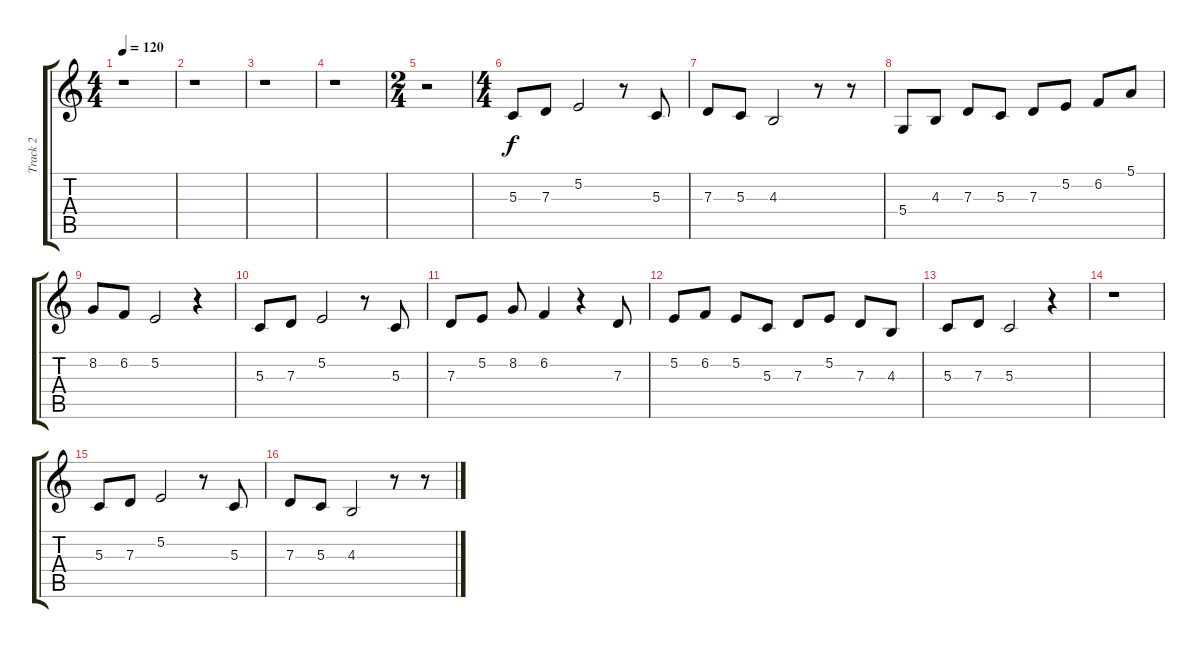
\track ("Track 2" "Track 2") {instrument altosax}
\staff {score tabs}
\tuning (E4 B3 G3 D3 A2 E2) {hide}
\ts (4 4)
\tempo 120
\clef g2
\ks c
r.1{dy f instrument altosax} |
r.1 |
r.1 |
r.1 |
\ts (2 4)
r.2 |
\ts (4 4)
5.3.8 7.3.8 5.2.2 r.8 5.3.8 |
7.3.8 5.3.8 4.3.2 r.8 r.8 |
5.4.8 4.3.8 7.3.8 5.3.8 7.3.8 5.2.8 6.2.8 5.1.8 |
8.2.8 6.2.8 5.2.2 r.4 |
5.3.8 7.3.8 5.2.2 r.8 5.3.8 |
7.3.8 5.2.8 8.2.8 6.2.4 r.4 7.3.8 |
5.2.8 6.2.8 5.2.8 5.3.8 7.3.8 5.2.8 7.3.8 4.3.8 |
5.3.8 7.3.8 5.3.2 r.4 |
r.1 |
5.3.8 7.3.8 5.2.2 r.8 5.3.8 |
7.3.8 5.3.8 4.3.2 r.8 r.8
